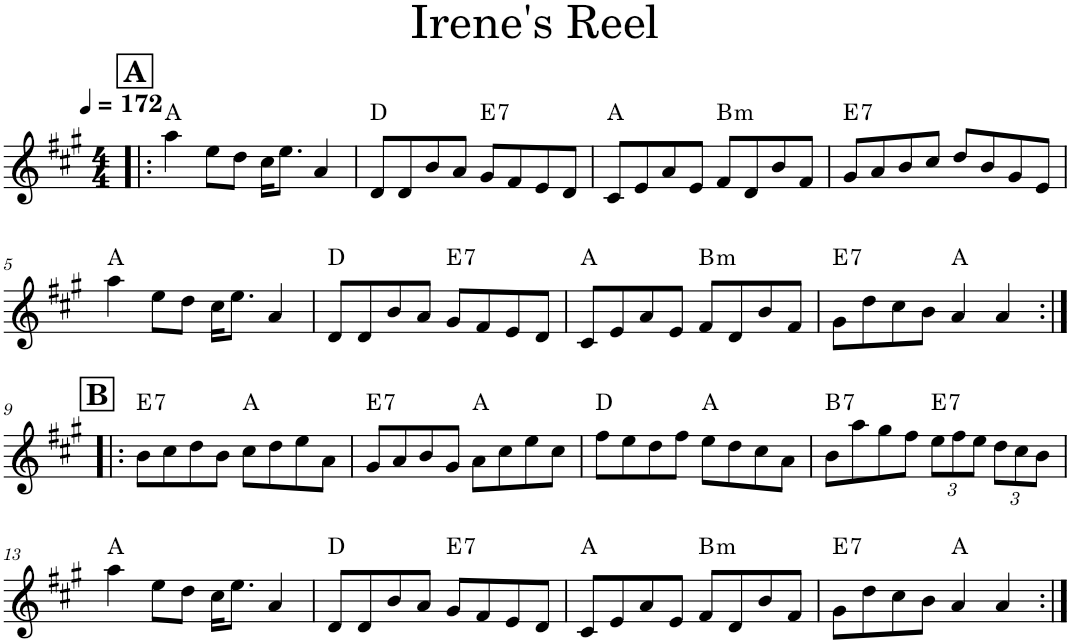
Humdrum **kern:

**kern	**harte
*part1	*part1
*staff1	*
*I"Piano	*
*I'Pno.	*
*clefG2	*
*k[f#c#g#]	*
*M4/4	*
*MM172	*
!!LO:REH:place=s1:a:B:cj:fs=14:t=A
=1!|:	=1!|:
4aa\	A:maj
8ee\L	.
8dd\J	.
16cc#\KL	.
8.ee\J	.
4a/	.
=2	=2
8d/L	D:maj
8d/	.
8b/	.
8a/J	.
!	!LO:H:kt=7
8g#/L	E:7
8f#/	.
8e/	.
8d/J	.
=3	=3
8c#/L	A:maj
8e/	.
8a/	.
8e/J	.
!	!LO:H:kt=m
8f#/L	B:min
8d/	.
8b/	.
8f#/J	.
=4	=4
!	!LO:H:kt=7
8g#/L	E:7
8a/	.
8b/	.
8cc#/J	.
8dd/L	.
8b/	.
8g#/	.
8e/J	.
!!LO:LB:g=z
=5	=5
4aa\	A:maj
8ee\L	.
8dd\J	.
16cc#\KL	.
8.ee\J	.
4a/	.
=6	=6
8d/L	D:maj
8d/	.
8b/	.
8a/J	.
!	!LO:H:kt=7
8g#/L	E:7
8f#/	.
8e/	.
8d/J	.
=7	=7
8c#/L	A:maj
8e/	.
8a/	.
8e/J	.
!	!LO:H:kt=m
8f#/L	B:min
8d/	.
8b/	.
8f#/J	.
=8	=8
!	!LO:H:kt=7
8g#\L	E:7
8dd\	.
8cc#\	.
8b\J	.
4a/	A:maj
4a/	.
!!LO:LB:g=z
!!LO:REH:place=s1:a:B:cj:fs=14:t=B
=9:|!|:	=9:|!|:
!	!LO:H:kt=7
8b\L	E:7
8cc#\	.
8dd\	.
8b\J	.
8cc#\L	A:maj
8dd\	.
8ee\	.
8a\J	.
=10	=10
!	!LO:H:kt=7
8g#/L	E:7
8a/	.
8b/	.
8g#/J	.
8a\L	A:maj
8cc#\	.
8ee\	.
8cc#\J	.
=11	=11
8ff#\L	D:maj
8ee\	.
8dd\	.
8ff#\J	.
8ee\L	A:maj
8dd\	.
8cc#\	.
8a\J	.
=12	=12
!	!LO:H:kt=7
8b\L	B:7
8aa\	.
8gg#\	.
8ff#\J	.
*Xbrackettup	*
!	!LO:H:kt=7
12ee\L	E:7
12ff#\	.
12ee\J	.
12dd\L	.
12cc#\	.
12b\J	.
!!LO:LB:g=z
=13	=13
4aa\	A:maj
8ee\L	.
8dd\J	.
16cc#\KL	.
8.ee\J	.
4a/	.
=14	=14
8d/L	D:maj
8d/	.
8b/	.
8a/J	.
!	!LO:H:kt=7
8g#/L	E:7
8f#/	.
8e/	.
8d/J	.
=15	=15
8c#/L	A:maj
8e/	.
8a/	.
8e/J	.
!	!LO:H:kt=m
8f#/L	B:min
8d/	.
8b/	.
8f#/J	.
=16	=16
!	!LO:H:kt=7
8g#\L	E:7
8dd\	.
8cc#\	.
8b\J	.
4a/	A:maj
4a/	.
=:|!	=:|!
*-	*-
